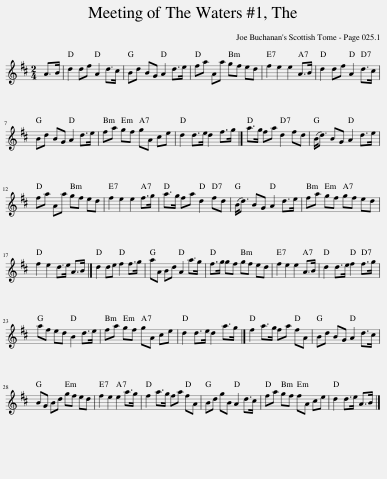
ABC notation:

X:1
L:1/8
M:2/4
I:linebreak $
K:D
V:1 treble
V:1
 A>B | d2 df A2 d>c | Bd BG A2 d>e | fa Aa gf ed | f2 e2 e2 A>B | %5
 d2 df A2 d>c |$ Bd BG A2 d>e | fa gf gA ce | d2 d>e d2 f>g |] a>g fa d2 fd | %10
 (B<d) BG A2 d>e |$ fa Aa gf ed | f2 e2 e2 f>g | a>g fa d2 fd | (B<d) BG A2 d>e | %15
 fa gf gf ed |$ f2 e2 d>e A>B |] d2 de f2 f>g | aA Bd A2 a>g | f>g gf gf ed | %20
 f2 e2 e2 A>B | d2 d>e f2 f>g |$ af ed B2 d>e | fa gf gA ce | d2 d>e d2 a>g |] %25
 f2 a>g fa fA | Bd BG A2 d>c |$ BG Bd gf ed | f2 e2 e2 a>g | f2 a>g fa fA | %30
 Bd gB A2 d>c | fa gf fA ce | d2 d>e A>B |] %33
